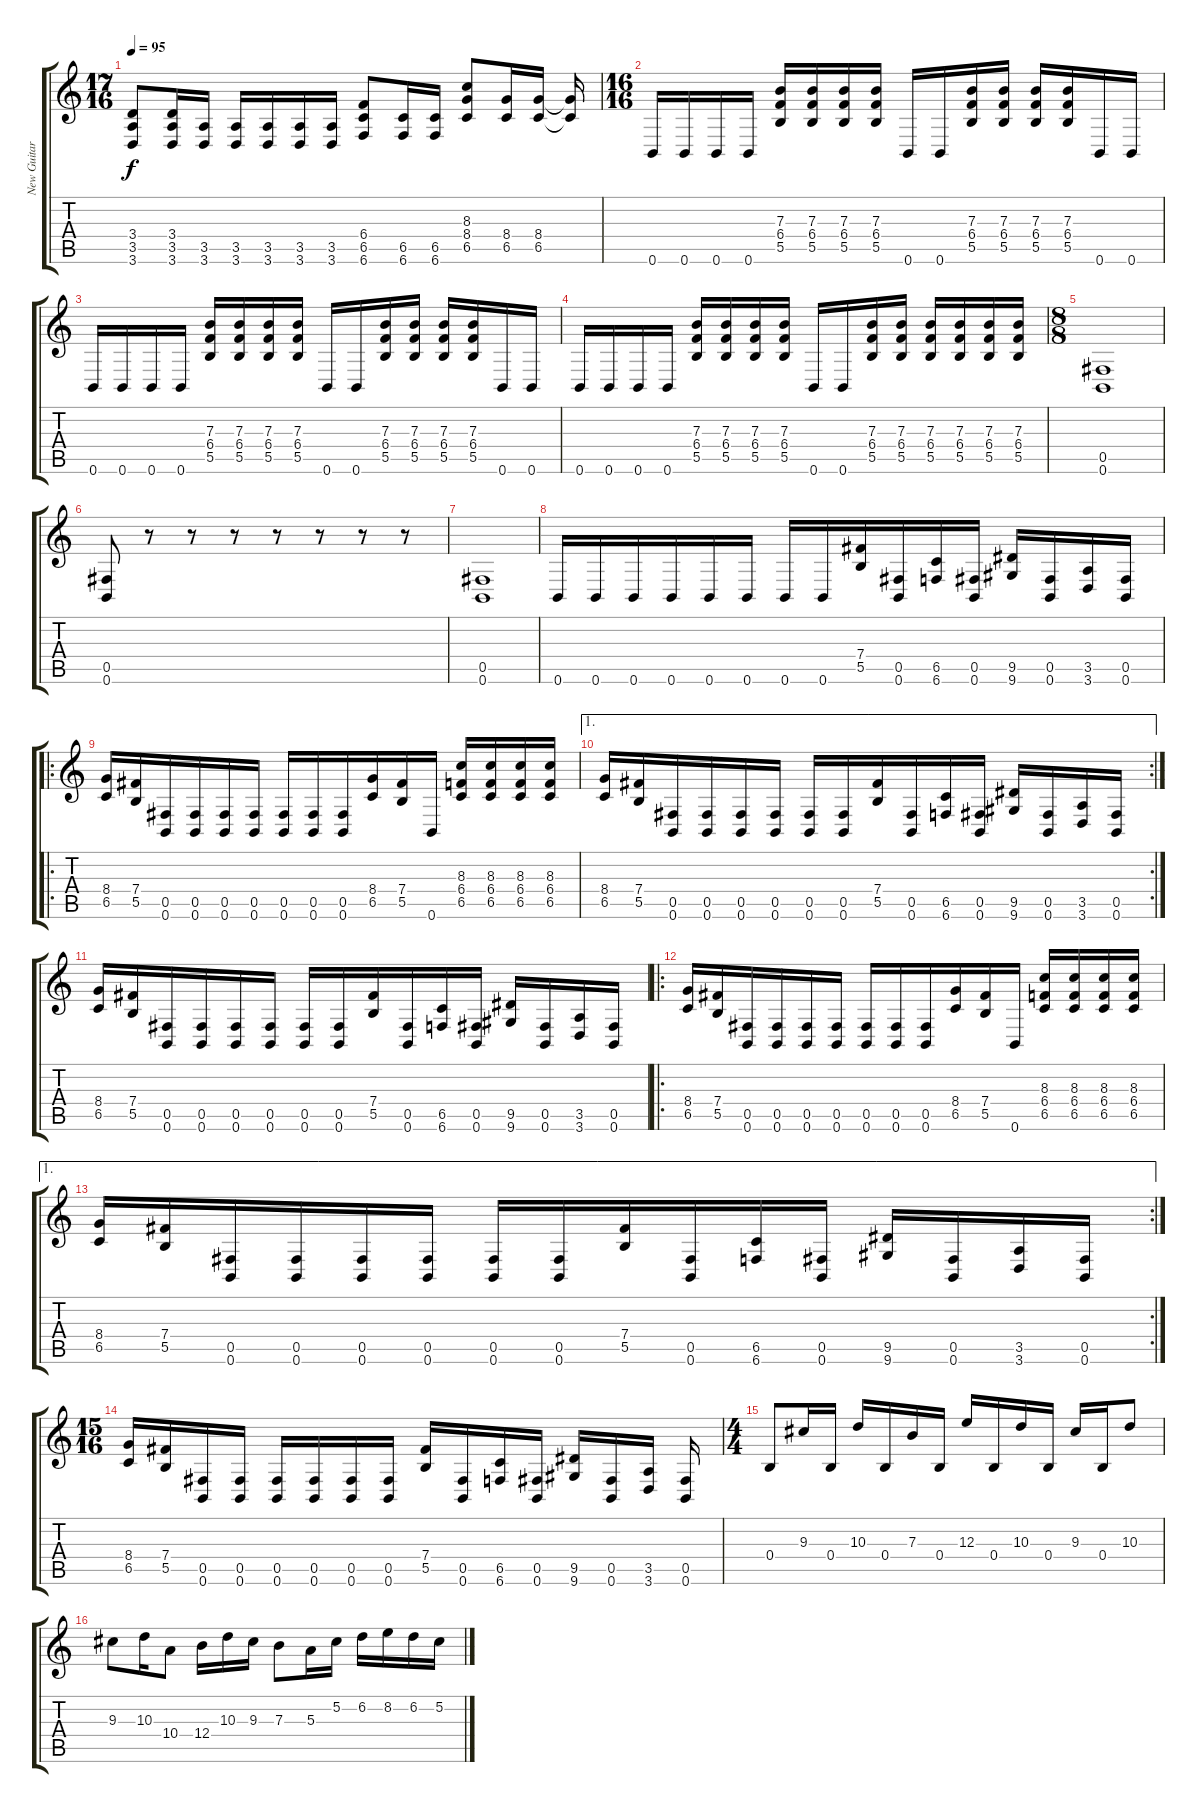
\track ("New Guitar" "New Guitar") {instrument distortionguitar}
\staff {score tabs}
\tuning (Db4 Ab3 E3 B2 Gb2 B1) {hide}
\ts (17 16)
\tempo 95
\clef g2
\ks c
(3.4 3.5 3.6).8{dy f} (3.4 3.5 3.6).16 (3.5 3.6).16 (3.5 3.6).16 (3.5 3.6).16 (3.5 3.6).16 (3.5 3.6).16 (6.4 6.5 6.6).8 (6.5 6.6).16 (6.5 6.6).16 (8.3 8.4 6.5).8 (8.4 6.5).16 (8.4 6.5).16 (8.4{t} 6.5{t}).16 |
\ts (16 16)
0.6.16 0.6.16 0.6.16 0.6.16 (7.3 6.4 5.5).16 (7.3 6.4 5.5).16 (7.3 6.4 5.5).16 (7.3 6.4 5.5).16 0.6.16 0.6.16 (7.3 6.4 5.5).16 (7.3 6.4 5.5).16 (7.3 6.4 5.5).16 (7.3 6.4 5.5).16 0.6.16 0.6.16 |
0.6.16 0.6.16 0.6.16 0.6.16 (7.3 6.4 5.5).16 (7.3 6.4 5.5).16 (7.3 6.4 5.5).16 (7.3 6.4 5.5).16 0.6.16 0.6.16 (7.3 6.4 5.5).16 (7.3 6.4 5.5).16 (7.3 6.4 5.5).16 (7.3 6.4 5.5).16 0.6.16 0.6.16 |
0.6.16 0.6.16 0.6.16 0.6.16 (7.3 6.4 5.5).16 (7.3 6.4 5.5).16 (7.3 6.4 5.5).16 (7.3 6.4 5.5).16 0.6.16 0.6.16 (7.3 6.4 5.5).16 (7.3 6.4 5.5).16 (7.3 6.4 5.5).16 (7.3 6.4 5.5).16 (7.3 6.4 5.5).16 (7.3 6.4 5.5).16 |
\ts (8 8)
(0.5 0.6).1 |
(0.5 0.6).8 r.8 r.8 r.8 r.8 r.8 r.8 r.8 |
(0.5 0.6).1 |
0.6.16 0.6.16 0.6.16 0.6.16 0.6.16 0.6.16 0.6.16 0.6.16 (7.4 5.5).16 (0.5 0.6).16 (6.5 6.6).16 (0.5 0.6).16 (9.5 9.6).16 (0.5 0.6).16 (3.5 3.6).16 (0.5 0.6).16 |
\ro
(8.4 6.5).16 (7.4 5.5).16 (0.5 0.6).16 (0.5 0.6).16 (0.5 0.6).16 (0.5 0.6).16 (0.5 0.6).16 (0.5 0.6).16 (0.5 0.6).16 (8.4 6.5).16 (7.4 5.5).16 0.6.16 (8.3 6.4 6.5).16 (8.3 6.4 6.5).16 (8.3 6.4 6.5).16 (8.3 6.4 6.5).16 |
\ae 1
\rc 2
(8.4 6.5).16 (7.4 5.5).16 (0.5 0.6).16 (0.5 0.6).16 (0.5 0.6).16 (0.5 0.6).16 (0.5 0.6).16 (0.5 0.6).16 (7.4 5.5).16 (0.5 0.6).16 (6.5 6.6).16 (0.5 0.6).16 (9.5 9.6).16 (0.5 0.6).16 (3.5 3.6).16 (0.5 0.6).16 |
(8.4 6.5).16 (7.4 5.5).16 (0.5 0.6).16 (0.5 0.6).16 (0.5 0.6).16 (0.5 0.6).16 (0.5 0.6).16 (0.5 0.6).16 (7.4 5.5).16 (0.5 0.6).16 (6.5 6.6).16 (0.5 0.6).16 (9.5 9.6).16 (0.5 0.6).16 (3.5 3.6).16 (0.5 0.6).16 |
\ro
(8.4 6.5).16 (7.4 5.5).16 (0.5 0.6).16 (0.5 0.6).16 (0.5 0.6).16 (0.5 0.6).16 (0.5 0.6).16 (0.5 0.6).16 (0.5 0.6).16 (8.4 6.5).16 (7.4 5.5).16 0.6.16 (8.3 6.4 6.5).16 (8.3 6.4 6.5).16 (8.3 6.4 6.5).16 (8.3 6.4 6.5).16 |
\ae 1
\rc 2
(8.4 6.5).16 (7.4 5.5).16 (0.5 0.6).16 (0.5 0.6).16 (0.5 0.6).16 (0.5 0.6).16 (0.5 0.6).16 (0.5 0.6).16 (7.4 5.5).16 (0.5 0.6).16 (6.5 6.6).16 (0.5 0.6).16 (9.5 9.6).16 (0.5 0.6).16 (3.5 3.6).16 (0.5 0.6).16 |
\ts (15 16)
(8.4 6.5).16 (7.4 5.5).16 (0.5 0.6).16 (0.5 0.6).16 (0.5 0.6).16 (0.5 0.6).16 (0.5 0.6).16 (0.5 0.6).16 (7.4 5.5).16 (0.5 0.6).16 (6.5 6.6).16 (0.5 0.6).16 (9.5 9.6).16 (0.5 0.6).16 (3.5 3.6).16 (0.5 0.6).16 |
\ts (4 4)
0.4.8 9.3.16 0.4.16 10.3.16 0.4.16 7.3.16 0.4.16 12.3.16 0.4.16 10.3.16 0.4.16 9.3.16 0.4.16 10.3.8 |
9.3.8 10.3.16 10.4.8 12.4.16 10.3.16 9.3.16 7.3.8 5.3.16 5.2.16 6.2.16 8.2.16 6.2.16 5.2.16
